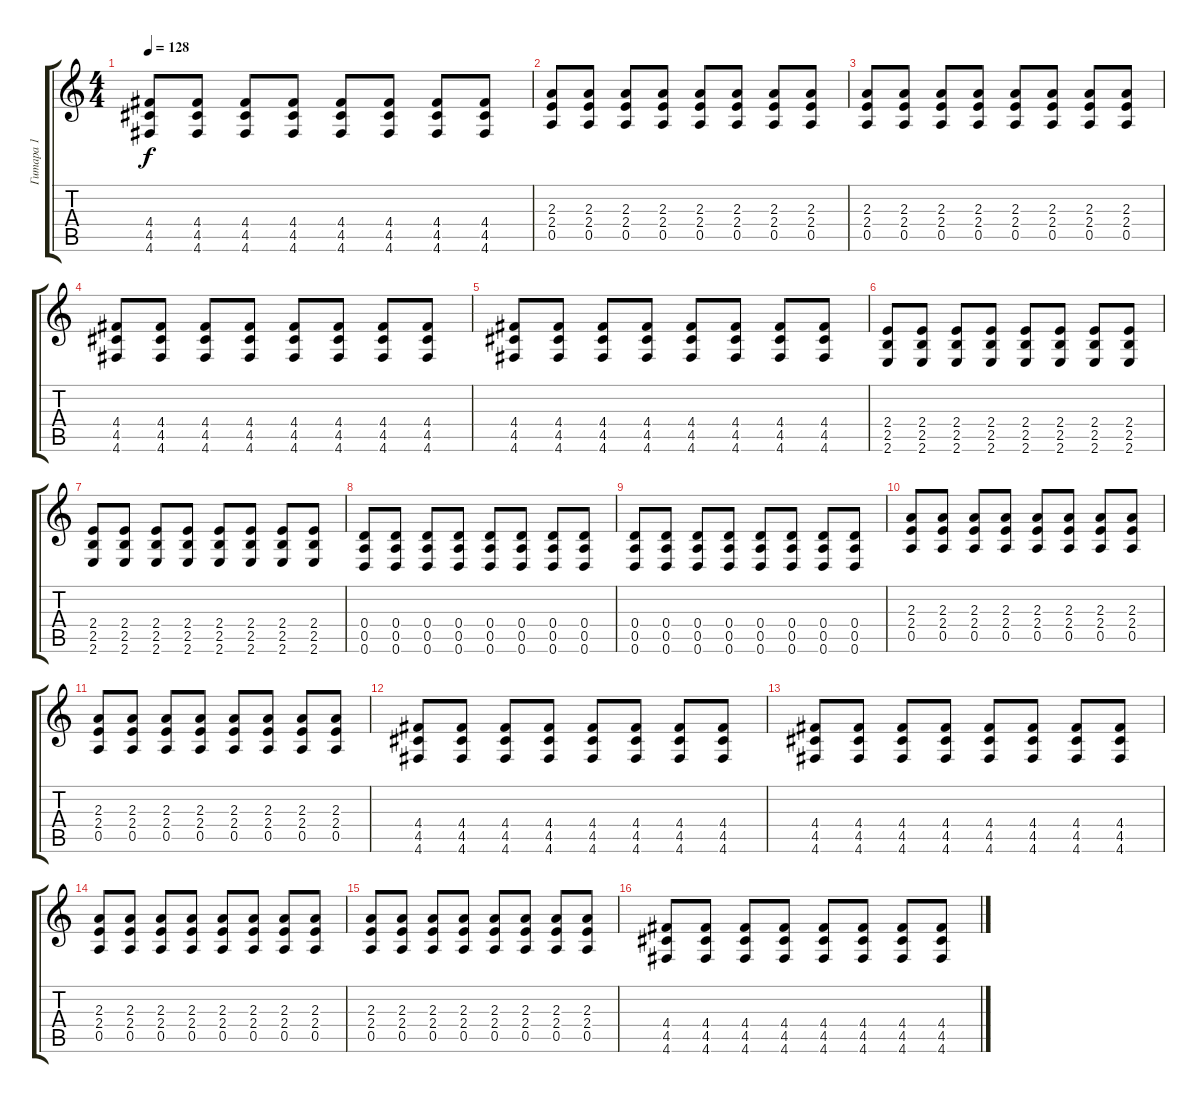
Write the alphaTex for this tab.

\track ("Гитара 1" "Гитара 1") {instrument acousticguitarnylon}
\staff {score tabs}
\tuning (E4 B3 G3 D3 A2 D2) {hide}
\ts (4 4)
\tempo 128
\clef g2
\ks c
(4.4 4.5 4.6).8{dy f} (4.4 4.5 4.6).8 (4.4 4.5 4.6).8 (4.4 4.5 4.6).8 (4.4 4.5 4.6).8 (4.4 4.5 4.6).8 (4.4 4.5 4.6).8 (4.4 4.5 4.6).8 |
(2.3 2.4 0.5).8 (2.3 2.4 0.5).8 (2.3 2.4 0.5).8 (2.3 2.4 0.5).8 (2.3 2.4 0.5).8 (2.3 2.4 0.5).8 (2.3 2.4 0.5).8 (2.3 2.4 0.5).8 |
(2.3 2.4 0.5).8 (2.3 2.4 0.5).8 (2.3 2.4 0.5).8 (2.3 2.4 0.5).8 (2.3 2.4 0.5).8 (2.3 2.4 0.5).8 (2.3 2.4 0.5).8 (2.3 2.4 0.5).8 |
(4.4 4.5 4.6).8 (4.4 4.5 4.6).8 (4.4 4.5 4.6).8 (4.4 4.5 4.6).8 (4.4 4.5 4.6).8 (4.4 4.5 4.6).8 (4.4 4.5 4.6).8 (4.4 4.5 4.6).8 |
(4.4 4.5 4.6).8 (4.4 4.5 4.6).8 (4.4 4.5 4.6).8 (4.4 4.5 4.6).8 (4.4 4.5 4.6).8 (4.4 4.5 4.6).8 (4.4 4.5 4.6).8 (4.4 4.5 4.6).8 |
(2.4 2.5 2.6).8 (2.4 2.5 2.6).8 (2.4 2.5 2.6).8 (2.4 2.5 2.6).8 (2.4 2.5 2.6).8 (2.4 2.5 2.6).8 (2.4 2.5 2.6).8 (2.4 2.5 2.6).8 |
(2.4 2.5 2.6).8 (2.4 2.5 2.6).8 (2.4 2.5 2.6).8 (2.4 2.5 2.6).8 (2.4 2.5 2.6).8 (2.4 2.5 2.6).8 (2.4 2.5 2.6).8 (2.4 2.5 2.6).8 |
(0.4 0.5 0.6).8 (0.4 0.5 0.6).8 (0.4 0.5 0.6).8 (0.4 0.5 0.6).8 (0.4 0.5 0.6).8 (0.4 0.5 0.6).8 (0.4 0.5 0.6).8 (0.4 0.5 0.6).8 |
(0.4 0.5 0.6).8 (0.4 0.5 0.6).8 (0.4 0.5 0.6).8 (0.4 0.5 0.6).8 (0.4 0.5 0.6).8 (0.4 0.5 0.6).8 (0.4 0.5 0.6).8 (0.4 0.5 0.6).8 |
(2.3 2.4 0.5).8{balance 2 instrument distortionguitar} (2.3 2.4 0.5).8 (2.3 2.4 0.5).8 (2.3 2.4 0.5).8 (2.3 2.4 0.5).8 (2.3 2.4 0.5).8 (2.3 2.4 0.5).8 (2.3 2.4 0.5).8 |
(2.3 2.4 0.5).8 (2.3 2.4 0.5).8 (2.3 2.4 0.5).8 (2.3 2.4 0.5).8 (2.3 2.4 0.5).8 (2.3 2.4 0.5).8 (2.3 2.4 0.5).8 (2.3 2.4 0.5).8 |
(4.4 4.5 4.6).8 (4.4 4.5 4.6).8 (4.4 4.5 4.6).8 (4.4 4.5 4.6).8 (4.4 4.5 4.6).8 (4.4 4.5 4.6).8 (4.4 4.5 4.6).8 (4.4 4.5 4.6).8 |
(4.4 4.5 4.6).8 (4.4 4.5 4.6).8 (4.4 4.5 4.6).8 (4.4 4.5 4.6).8 (4.4 4.5 4.6).8 (4.4 4.5 4.6).8 (4.4 4.5 4.6).8 (4.4 4.5 4.6).8 |
(2.3 2.4 0.5).8 (2.3 2.4 0.5).8 (2.3 2.4 0.5).8 (2.3 2.4 0.5).8 (2.3 2.4 0.5).8 (2.3 2.4 0.5).8 (2.3 2.4 0.5).8 (2.3 2.4 0.5).8 |
(2.3 2.4 0.5).8 (2.3 2.4 0.5).8 (2.3 2.4 0.5).8 (2.3 2.4 0.5).8 (2.3 2.4 0.5).8 (2.3 2.4 0.5).8 (2.3 2.4 0.5).8 (2.3 2.4 0.5).8 |
(4.4 4.5 4.6).8 (4.4 4.5 4.6).8 (4.4 4.5 4.6).8 (4.4 4.5 4.6).8 (4.4 4.5 4.6).8 (4.4 4.5 4.6).8 (4.4 4.5 4.6).8 (4.4 4.5 4.6).8
